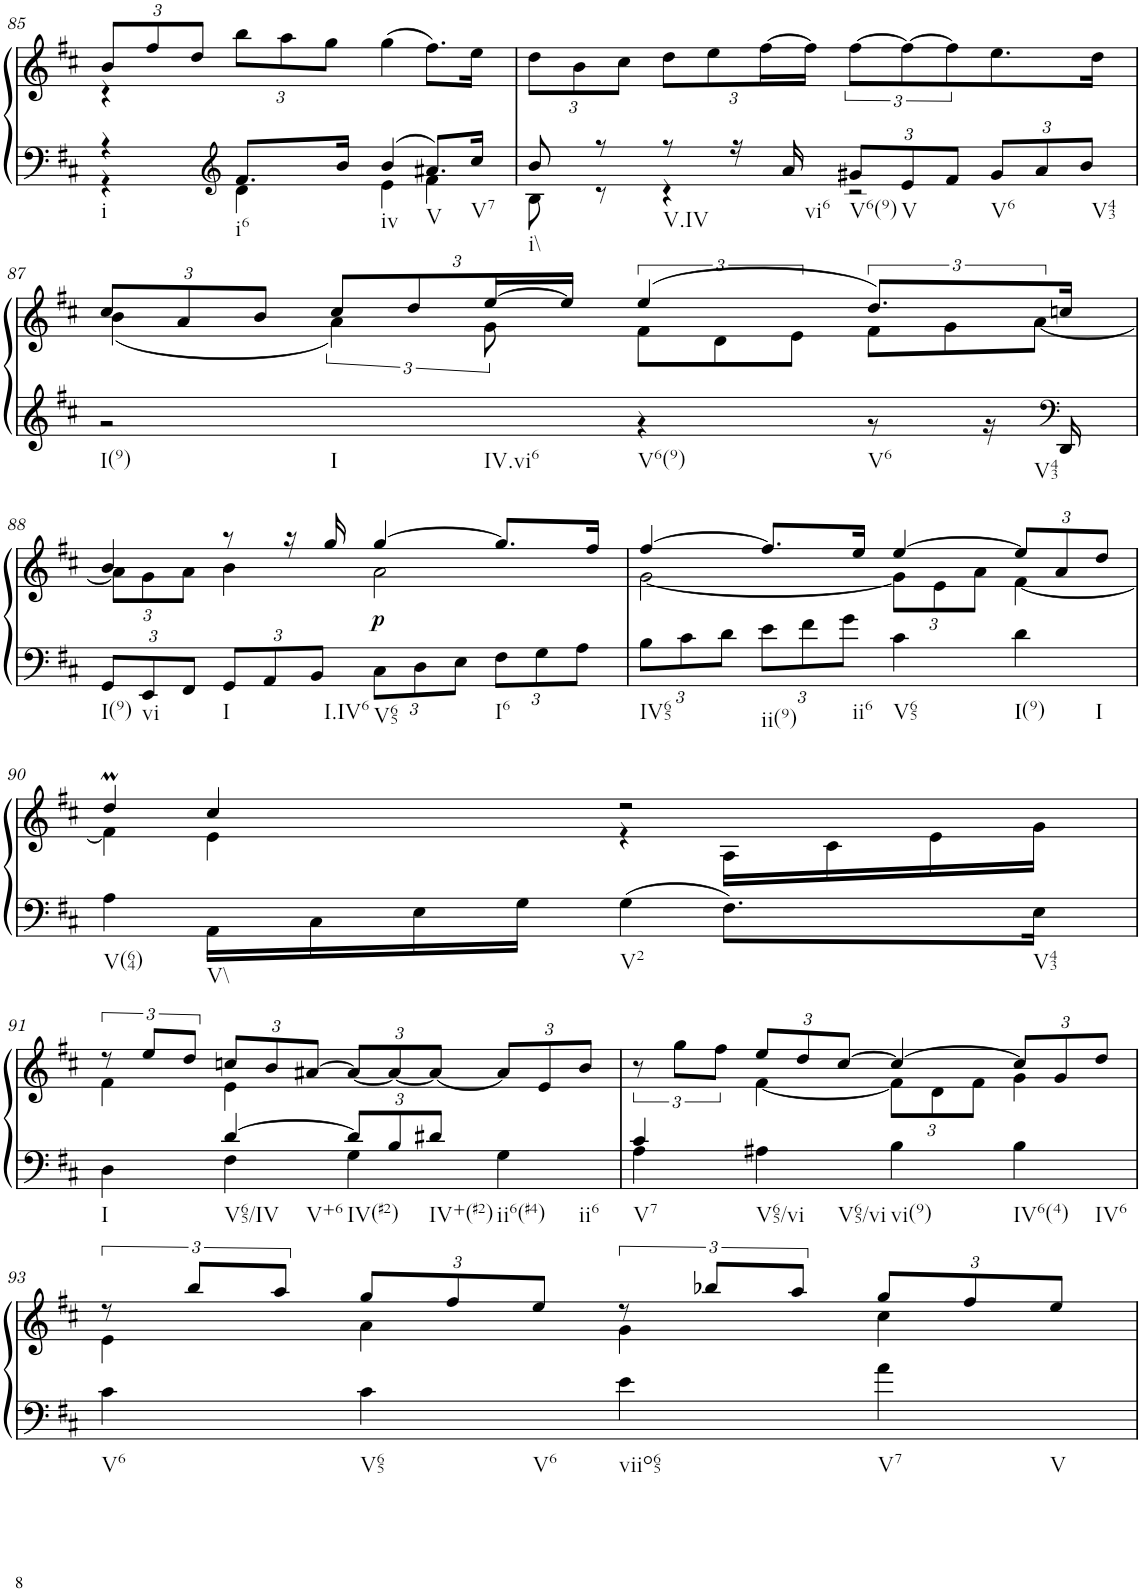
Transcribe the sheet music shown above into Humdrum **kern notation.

**kern	**kern	**dynam
*part1	*part1	*part1
*staff2	*staff1	*staff1/2
*I"Klavier links	*	*
!!LO:PB:g=z
*clefG2	*clefG2	*
*k[f#c#]	*k[f#c#]	*
*M2/2	*M2/2	*
=85	=85	=85
*^	*	*
*	*	*Xbrackettup	*
*	*	*^	*
!LO:TX:b:t=i	!	!	!	!
4r	4r	12b/L	4r	.
.	.	12ff#/	.	.
.	.	12dd/J	.	.
*clefG2	*	*	*	*
!LO:TX:b:t=i6	!	!	!	!
8.f#/L	4d\	12bb\L	2.ryy	.
.	.	12aa\	.	.
.	.	12gg\J	.	.
16b/Jk	.	.	.	.
!LO:TX:b:t=iv	!	!	!	!
4b/	4e\	(4gg\	.	.
!LO:TX:b:t=V	!	!	!	!
8.a#X/L	4f#\	8.ff#\L)	.	.
!LO:TX:b:t=V7	!	!	!	!
16cc#/Jk	.	16ee\Jk	.	.
*	*	*v	*v	*
=86	=86	=86	=86
!LO:TX:b:t=i\\	!	!	!
8b/	8B\	12dd\L	.
.	.	12b\	.
8r	8r	.	.
.	.	12cc#\J	.
!LO:TX:b:t=V.IV	!	!	!
8r	4r	12dd\L	.
.	.	12ee\	.
16r	.	.	.
.	.	[4ff#\	.
!LO:TX:b:t=vi6	!	!	!
16a/	.	.	.
*Xbrackettup	*	*	*
!LO:TX:b:t=V6(9)	!	!	!
12g#X/L	2r	.	.
!LO:TX:b:t=V	!	!	!
12e/	.	.	.
12f#/J	.	12ff#\]	.
!LO:TX:b:t=V6	!	!	!
12g#/L	.	8.ee\	.
12a/	.	.	.
!LO:TX:b:t=V43	!	!	!
12b/J	.	.	.
.	.	16dd\Jk	.
!!LO:LB:g=z
=87	=87	=87	=87
*	*	*^	*
!LO:TX:b:t=I(9)	!	!	!	!
!LO:TX:b:t=I	!	!	!	!
!LO:TX:b:t=IV.vi6	!	!	!	!
2ryy	2r	12cc#/L	(4b\	.
.	.	12a/	.	.
.	.	12b/J	.	.
*	*	*	*brackettup	*
.	.	12cc#/L	6a\)	.
.	.	12dd/	.	.
.	.	[24ee/L	12g\	.
.	.	24ee/JJ]	.	.
!LO:TX:b:t=V6(9)	!	!	!	!
4ryy	4r	(4ee/	12f#\L	.
.	.	.	12d\	.
.	.	.	12e\J	.
!LO:TX:b:t=V6	!	!	!	!
8ryy	8r	8.dd/L)	12f#\L	.
.	.	.	12g\	.
!LO:TX:b:t=V43	!	!	!	!
16ryy	16r	.	.	.
.	.	.	[12a\J	.
*clefF4	*	*	*	*
16ryy	16DD/	16ccn/Jk	.	.
*v	*v	*	*	*
!!LO:LB:g=z	!!
=88	=88	=88	=88
*	*	*Xbrackettup	*
*^	*	*	*
!LO:TX:b:t=I(9)	!	!	!	!
*v	*v	*	*	*
12GG/L	4b/	12a\L]	.
!LO:TX:b:t=vi	!	!	!
12EE/	.	12g\	.
12FF#/J	.	12a\J	.
!LO:TX:b:t=I	!	!	!
12GG/L	8r	4b\	.
12AA/	.	.	.
.	16r	.	.
!LO:TX:b:t=I.IV6	!	!	!
12BB/J	.	.	.
.	16gg/	.	.
!LO:TX:b:t=V65	!	!	!
!	!	!	!LO:DY:b
12C#\L	[4gg/	2a\	p
12D\	.	.	.
12E\J	.	.	.
!LO:TX:b:t=I6	!	!	!
12F#\L	8.gg/L]	.	.
12G\	.	.	.
12A\J	.	.	.
.	16ff#/Jk	.	.
=89	=89	=89	=89
!LO:TX:b:t=IV65	!	!	!
12B\L	[4ff#/	[2g\	.
12c#\	.	.	.
12d\J	.	.	.
!LO:TX:b:t=ii(9)	!	!	!
12e\L	8.ff#/L]	.	.
12f#\	.	.	.
!LO:TX:b:t=ii6	!	!	!
12g\J	.	.	.
.	16ee/Jk	.	.
!LO:TX:b:t=V65	!	!	!
4c#\	[4ee/	12g\L]	.
.	.	12e\	.
.	.	12a\J	.
!LO:TX:b:t=I(9)	!	!	!
!LO:TX:b:t=I	!	!	!
4d\	12ee/L]	[4f#\	.
.	12a/	.	.
.	12dd/J	.	.
!!LO:LB:g=z	!!
=90	=90	=90	=90
!LO:TX:b:t=V(64)	!	!	!
4A\	4ddM/	4f#\]	.
!LO:TX:b:t=V\\	!	!	!
16AA\LL	4cc#/	4e\	.
16C#\	.	.	.
16E\	.	.	.
16G\JJ	.	.	.
!LO:TX:b:t=V2	!	!	!
4G\	2r	4r	.
8.F#\L	.	16A\LL	.
.	.	16c#\	.
.	.	16e\	.
!LO:TX:b:t=V43	!	!	!
16E\Jk	.	16g\JJ	.
!!LO:LB:g=z	!!
=91	=91	=91	=91
*^	*	*	*
*	*	*brackettup	*	*
!LO:TX:b:t=I	!	!	!	!
4D\	4ryy	12r	4f#\	.
.	.	12ee/L	.	.
.	.	12dd/J	.	.
*	*	*Xbrackettup	*	*
!LO:TX:b:t=V65/IV	!	!	!	!
!LO:TX:b:t=V+6	!	!	!	!
[4d/	4F#\	12ccn/L	4e\	.
.	.	12b/	.	.
.	.	[4a#X/	.	.
!LO:TX:b:t=IV(#2)	!	!	!	!
12d/L]	4G\	.	2ryy	.
12B/	.	.	.	.
!LO:TX:b:t=IV+(#2)	!	!	!	!
12d#X/J	.	12a#/J_	.	.
!LO:TX:b:t=ii6(#4)	!	!	!	!
!LO:TX:b:t=ii6	!	!	!	!
4G\	4ryy	12a#/L]	.	.
.	.	12e/	.	.
.	.	12b/J	.	.
=92	=92	=92	=92	=92
*	*	*brackettup	*	*
!LO:TX:b:t=V7	!	!	!	!
4c#/	4A\	12r	4ryy	.
.	.	12gg\L	.	.
.	.	12ff#\J	.	.
*	*	*Xbrackettup	*	*
!LO:TX:b:t=V65/vi	!	!	!	!
!LO:TX:b:t=V65/vi	!	!	!	!
4A#X\	2.ryy	12ee/L	[4f#\	.
.	.	12dd/	.	.
.	.	[12cc#/J	.	.
!LO:TX:b:t=vi(9)	!	!	!	!
4B\	.	4cc#/_	12f#\L]	.
.	.	.	12d\	.
.	.	.	12f#\J	.
!LO:TX:b:t=IV6(4)	!	!	!	!
!LO:TX:b:t=IV6	!	!	!	!
4B\	.	12cc#/L]	4g\	.
.	.	12g/	.	.
.	.	12dd/J	.	.
*v	*v	*	*	*
!!LO:LB:g=z	!!
=93	=93	=93	=93
*	*brackettup	*	*
!LO:TX:b:t=V6	!	!	!
4c#\	12r	4e\	.
.	12bb/L	.	.
.	12aa/J	.	.
*	*Xbrackettup	*	*
!LO:TX:b:t=V65	!	!	!
!LO:TX:b:t=V6	!	!	!
4c#\	12gg/L	4a\	.
.	12ff#/	.	.
.	12ee/J	.	.
*	*brackettup	*	*
!LO:TX:b:t=viio65	!	!	!
4e\	12r	4g\	.
.	12bb-X/L	.	.
.	12aa/J	.	.
*	*Xbrackettup	*	*
!LO:TX:b:t=V7	!	!	!
!LO:TX:b:t=V	!	!	!
4a\	12gg/L	4cc#\	.
.	12ff#/	.	.
.	12ee/J	.	.
*	*v	*v	*
=	=	=
*-	*-	*-
